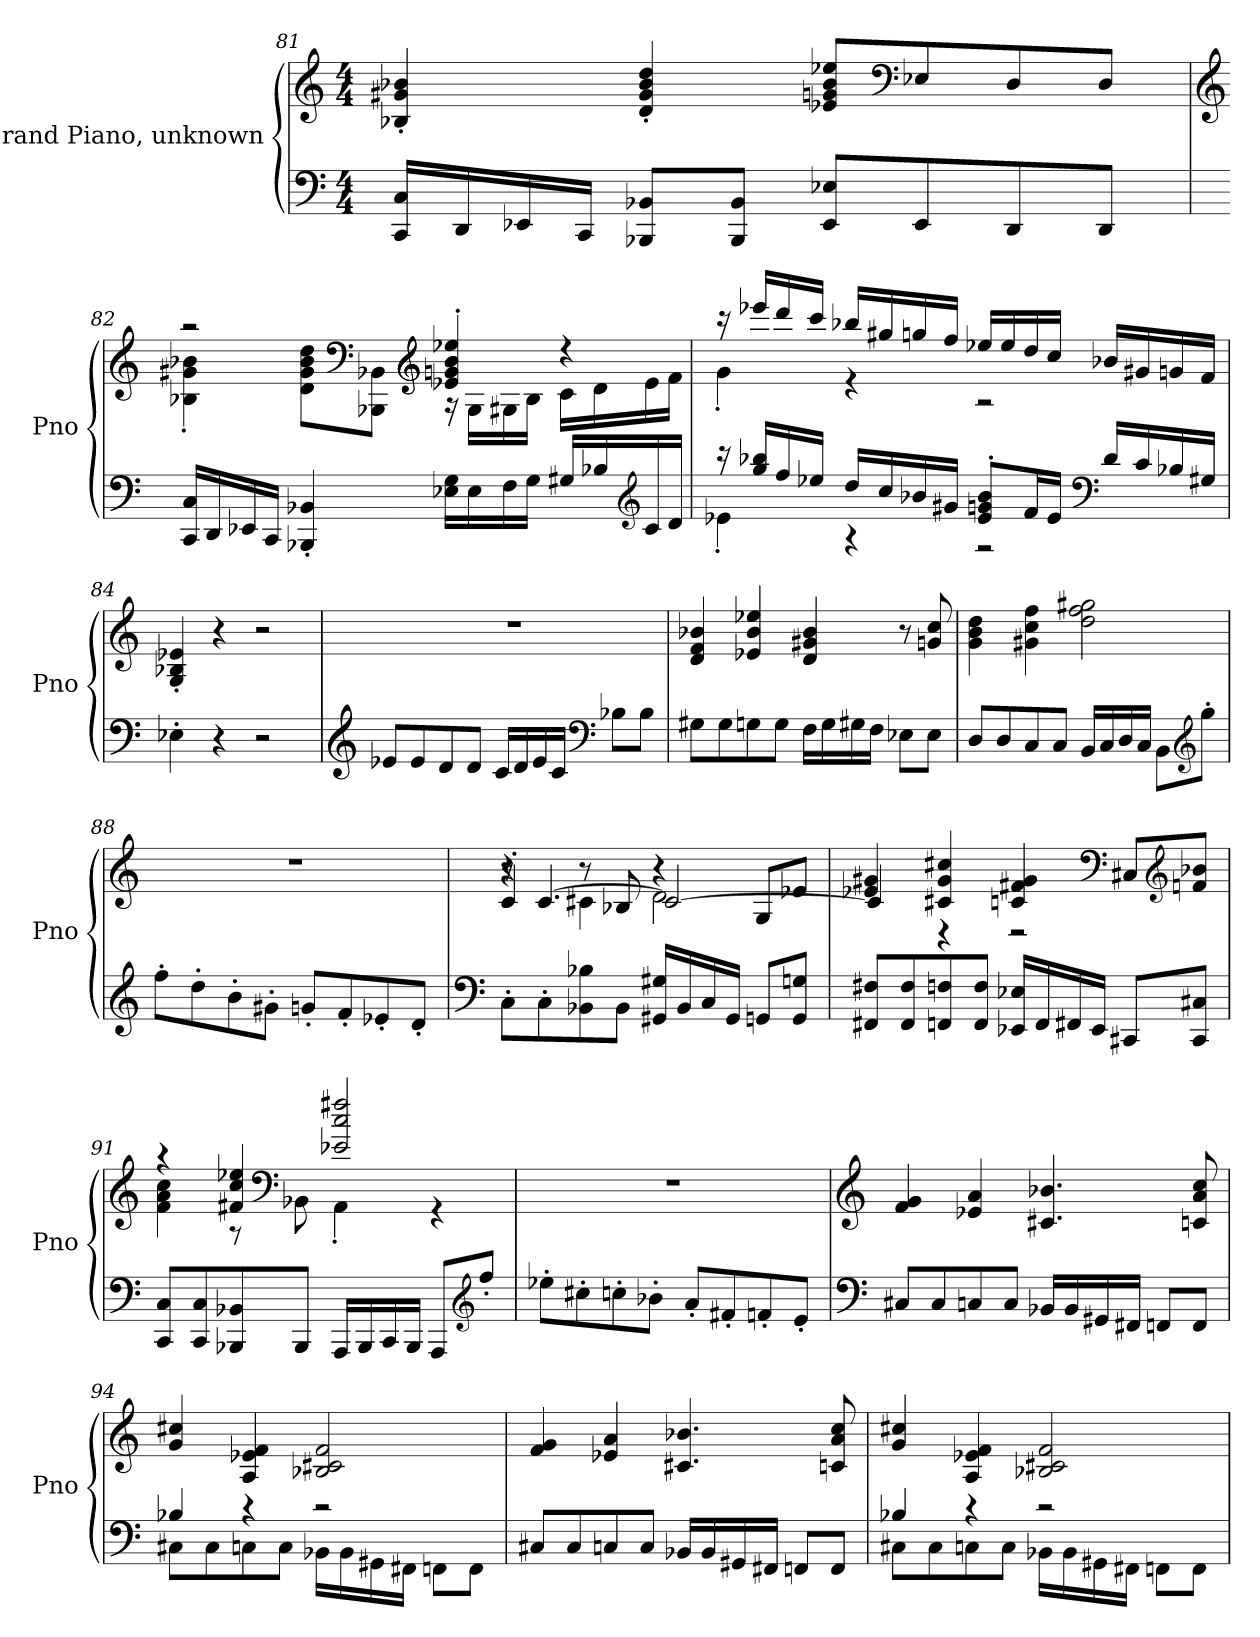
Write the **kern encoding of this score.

**kern	**kern
*part1	*part1
*staff2	*staff1
*I"Grand Piano, unknown	*
*I'Pno	*
*clefF4	*clefG2
*k[]	*k[]
*M4/4	*M4/4
=81	=81
16CC/ 16C/LL	4B-X/' 4g#X/' 4b-X/'
16DD/	.
16EE-X/	.
16CC/JJ	.
8BBB-X/ 8BB-X/L	4d/' 4g#/' 4b-/' 4dd/'
8BBB-/ 8BB-/J	.
8EE-/ 8E-X/L	8e-X/ 8gn/ 8b-/ 8ee-X/L
*	*clefF4
8EE-/	8E-X/
8DD/	8D/
8DD/J	8D/J
!!LO:LB:g=z
=82	=82
*	*clefG2
*	*^
16CC/ 16C/LL	2r	4B-X\' 4g#X\' 4b-X\'
16DD/	.	.
16EE-X/	.	.
16CC/JJ	.	.
4BBB-X/' 4BB-X/'	.	8d\ 8g#\ 8b-\ 8dd\L
*	*clefF4	*
.	.	8BBB-X\ 8BB-X\J
*	*clefG2	*
16E-X\ 16G\LL	4e-X/' 4gn/' 4b-/' 4ee-X/'	16r
16E-\	.	16G\LL
16F\	.	16G#X\
16G\JJ	.	16B-\JJ
16G#X/LL	4r	16c\LL
16B-X/	.	16d\
*clefG2	*	*
16c/	.	16e-\
16d/JJ	.	16f\JJ
!!LO:LB:g=z	!!
=83	=83	=83
*^	*	*
16r	4e-X'\	16r	4g'\
16gg/ 16bb-X/LL	.	16eee-X/LL	.
16ff/	.	16ddd/	.
16ee-X/JJ	.	16ccc/JJ	.
16dd/LL	4r	16bb-X/LL	4r
16cc/	.	16gg#X/	.
16b-X/	.	16ggn/	.
16g#X/JJ	.	16ff/JJ	.
8e-/' 8gn/' 8b-/'L	2r	16ee-X/LL	2r
.	.	16ee-/	.
16f/L	.	16dd/	.
16e-/JJ	.	16cc/JJ	.
*clefF4	*	*	*
16d/LL	.	16b-X/LL	.
16c/	.	16g#X/	.
16B-X/	.	16gn/	.
16G#X/JJ	.	16f/JJ	.
*v	*v	*	*
*	*v	*v
=84	=84
4E-X'\	4G/' 4B-X/' 4e-X/'
4r	4r
2r	2r
=85	=85
*clefG2	*
8e-X/L	1r
8e-/	.
8d/	.
8d/J	.
16c/LL	.
16d/	.
16e-/	.
16c/JJ	.
*clefF4	*
8B-X\L	.
8B-\J	.
!!LO:LB:g=z
=86	=86
8G#X\L	4d/ 4f/ 4b-X/
8G#\	.
8Gn\	4e-X/ 4b-/ 4ee-X/
8G\J	.
16F\LL	4d/ 4g#X/ 4b-/
16G\	.
16G#X\	.
16F\JJ	.
8E-X\L	8r
8E-\J	8gn/ 8cc/
=87	=87
8D/L	4g\ 4b\ 4dd\
8D/	.
8C/	4g#X\ 4cc\ 4ff\
8C/J	.
16BB/LL	2dd\ 2ff\ 2gg#X\
16C/	.
16D/	.
16C/JJ	.
8BB\L	.
*clefG2	*
8gg'\J	.
=88	=88
8ff'\L	1r
8dd'\	.
8b'\	.
8g#X'\J	.
8gn'/L	.
8f'/	.
8e-X'/	.
8d'/J	.
!!LO:LB:g=z
=89	=89
*clefF4	*
*	*^
*	*	*^
8C'\L	4c'/	4r	8r
8C'\	.	.	[4.c/
8BB-X\ 8B-X\	8r	4c#X\	.
8BB-\J	8B-X/	.	.
16GG#X/ 16G#X/LL	4r	2d\	2c/_
16BB-/	.	.	.
16C/	.	.	.
16GG#/JJ	.	.	.
8GGn/L	8G/L	.	.
8GG/ 8Gn/J	8e-X/J	.	.
*	*	*v	*v
=90	=90	=90
8FF#X/ 8F#X/L	4e-X/ 4g#X/	4c/]
8FF#/ 8F#/	.	.
8FFn/ 8Fn/	4c#X/ 4g#/ 4cc#X/	4r
8FF/ 8F/J	.	.
16EE-X/ 16E-X/LL	4cn/ 4f#X/ 4g#/	2r
16FF/	.	.
16FF#X/	.	.
16EE-/JJ	.	.
*	*clefF4	*
8CC#X/L	8C#X/L	.
*	*clefG2	*
8CC#/ 8C#X/J	8fn/ 8b-X/J	.
!!LO:PB:g=z	!!
=91	=91	=91
8CC/ 8C/L	4r	4f\ 4a\ 4cc\
8CC/ 8C/	.	.
8BBB-X/ 8BB-X/	4f#X/ 4cc/ 4ee-X/	8r
*	*clefF4	*
8BBB-/J	.	8BB-X\
16AAA/LL	2e-X/ 2cc/ 2ff#X/	4AA'\
16BBB-/	.	.
16CC/	.	.
16BBB-/JJ	.	.
8AAA/L	.	4r
*clefG2	*	*
8ff'/J	.	.
*	*v	*v
=92	=92
8ee-X'\L	1r
8cc#X'\	.
8ccn'\	.
8b-X'\J	.
8a'/L	.
8f#X'/	.
8fn'/	.
8e'/J	.
=93	=93
*clefF4	*clefG2
8C#X/L	4f/ 4g/
8C#/	.
8Cn/	4e-X/ 4a/
8C/J	.
16BB-X/LL	4.c#X/ 4.b-X/
16BB-/	.
16GG#X/	.
16FF#X/JJ	.
8FFn/L	.
8FF/J	8cn/ 8a/ 8cc/
!!LO:LB:g=z
=94	=94
*^	*
4B-X/	8C#X\L	4g/ 4cc#X/
.	8C#\	.
4r	8Cn\	4A/ 4e-X/ 4f/
.	8C\J	.
2r	16BB-X\LL	2B-X/ 2c#X/ 2f/
.	16BB-\	.
.	16GG#X\	.
.	16FF#X\JJ	.
.	8FFn\L	.
.	8FF\J	.
*v	*v	*
=95	=95
8C#X/L	4f/ 4g/
8C#/	.
8Cn/	4e-X/ 4a/
8C/J	.
16BB-X/LL	4.c#X/ 4.b-X/
16BB-/	.
16GG#X/	.
16FF#X/JJ	.
8FFn/L	.
8FF/J	8cn/ 8a/ 8cc/
=96	=96
*^	*
4B-X/	8C#X\L	4g/ 4cc#X/
.	8C#\	.
4r	8Cn\	4A/ 4e-X/ 4f/
.	8C\J	.
2r	16BB-X\LL	2B-X/ 2c#X/ 2f/
.	16BB-\	.
.	16GG#X\	.
.	16FF#X\JJ	.
.	8FFn\L	.
.	8FF\J	.
*v	*v	*
=	=
*-	*-
